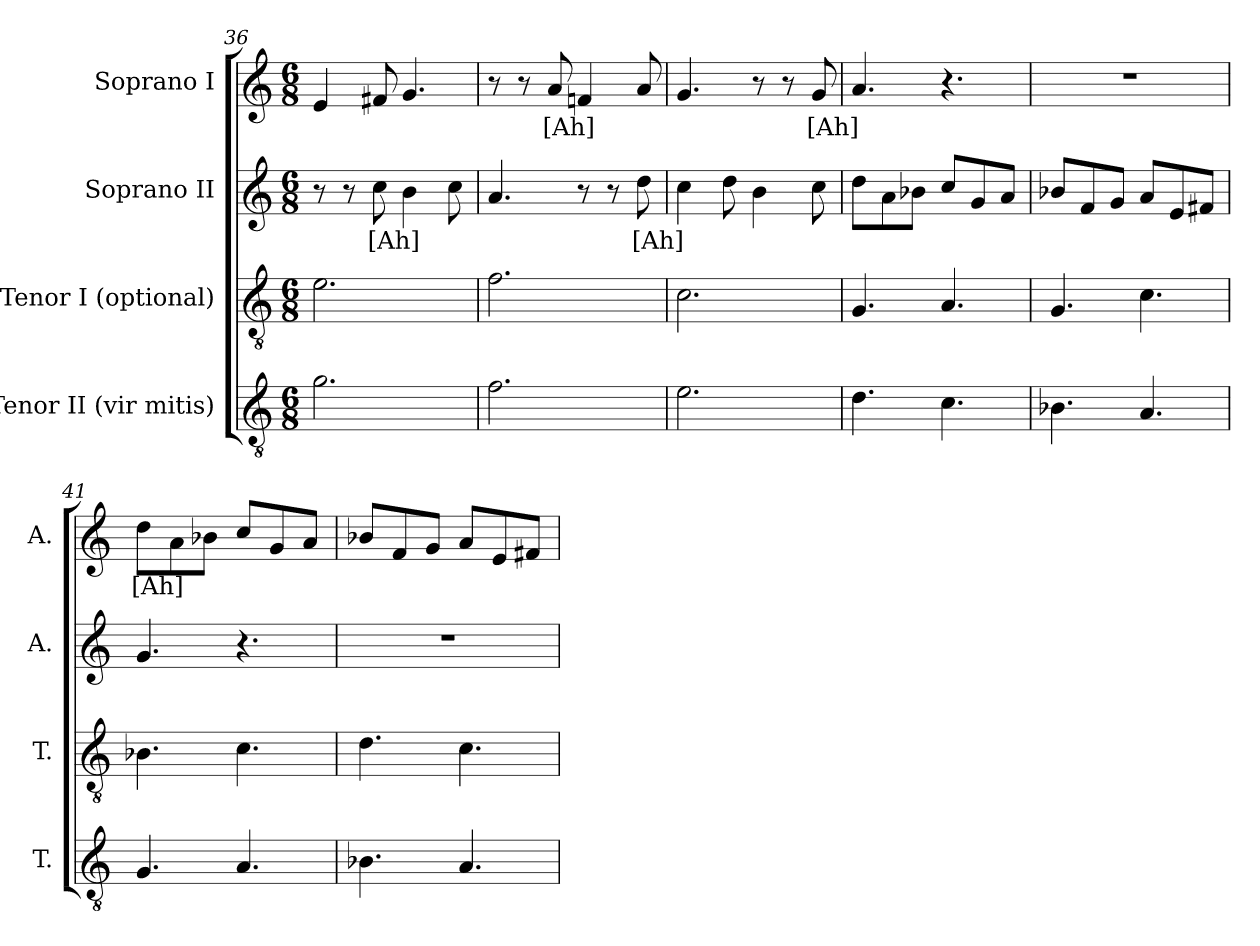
**kern	**kern	**kern	**text	**kern	**text
*part4	*part3	*part2	*part2	*part1	*part1
*staff4	*staff3	*staff2	*staff2	*staff1	*staff1
*I"Tenor II (vir mitis)	*I"Tenor I (optional)	*I"Soprano II	*	*I"Soprano I	*
*I'T.	*I'T.	*I'A.	*	*I'A.	*
*clefGv2	*clefGv2	*clefG2	*	*clefG2	*
*ITrd7c12	*ITrd7c12	*	*	*	*
*k[]	*k[]	*k[]	*	*k[]	*
*C:	*C:	*C:	*	*C:	*
*M6/8	*M6/8	*M6/8	*	*M6/8	*
=36	=36	=36	=36	=36	=36
2.Gi\	2.Ei\	8r	.	4ei/	.
.	.	8r	.	.	.
!	!	!	!LO:LY:b:color=#000000	!	!
.	.	8cci\	[Ah]	8f#Xi/	.
.	.	4bi\	.	4.gi/	.
.	.	8cci\	.	.	.
=37	=37	=37	=37	=37	=37
2.Fi\	2.Fi\	4.ai/	.	8r	.
.	.	.	.	8r	.
!	!	!	!	!	!LO:LY:b:color=#000000
.	.	.	.	8ai/	[Ah]
.	.	8r	.	4fni/	.
.	.	8r	.	.	.
!	!	!	!LO:LY:b:color=#000000	!	!
.	.	8ddi\	[Ah]	8ai/	.
=38	=38	=38	=38	=38	=38
2.Ei\	2.Ci\	4cci\	.	4.gi/	.
.	.	8ddi\	.	.	.
.	.	4bi\	.	8r	.
.	.	.	.	8r	.
!	!	!	!	!	!LO:LY:b:color=#000000
.	.	8cci\	.	8gi/	[Ah]
!!LO:LB:g=z
=39	=39	=39	=39	=39	=39
4.Di\	4.GGi/	8ddi\L	.	4.ai/	.
.	.	8ai\	.	.	.
.	.	8b-Xi\J	.	.	.
4.Ci\	4.AAi/	8cci/L	.	4.r	.
.	.	8gi/	.	.	.
.	.	8ai/J	.	.	.
=40	=40	=40	=40	=40	=40
!	!	!	!	!LO:N:vis=1	!
4.BB-Xi\	4.GGi/	8b-Xi/L	.	2.r	.
.	.	8fi/	.	.	.
.	.	8gi/J	.	.	.
4.AAi/	4.Ci\	8ai/L	.	.	.
.	.	8ei/	.	.	.
.	.	8f#Xi/J	.	.	.
=41	=41	=41	=41	=41	=41
!	!	!	!	!	!LO:LY:b:color=#000000
4.GGi/	4.BB-Xi\	4.gi/	.	8ddi\L	[Ah]
.	.	.	.	8ai\	.
.	.	.	.	8b-Xi\J	.
4.AAi/	4.Ci\	4.r	.	8cci/L	.
.	.	.	.	8gi/	.
.	.	.	.	8ai/J	.
=42	=42	=42	=42	=42	=42
!	!	!LO:N:vis=1	!	!	!
4.BB-Xi\	4.Di\	2.r	.	8b-Xi/L	.
.	.	.	.	8fi/	.
.	.	.	.	8gi/J	.
4.AAi/	4.Ci\	.	.	8ai/L	.
.	.	.	.	8ei/	.
.	.	.	.	8f#Xi/J	.
=	=	=	=	=	=
*-	*-	*-	*-	*-	*-
